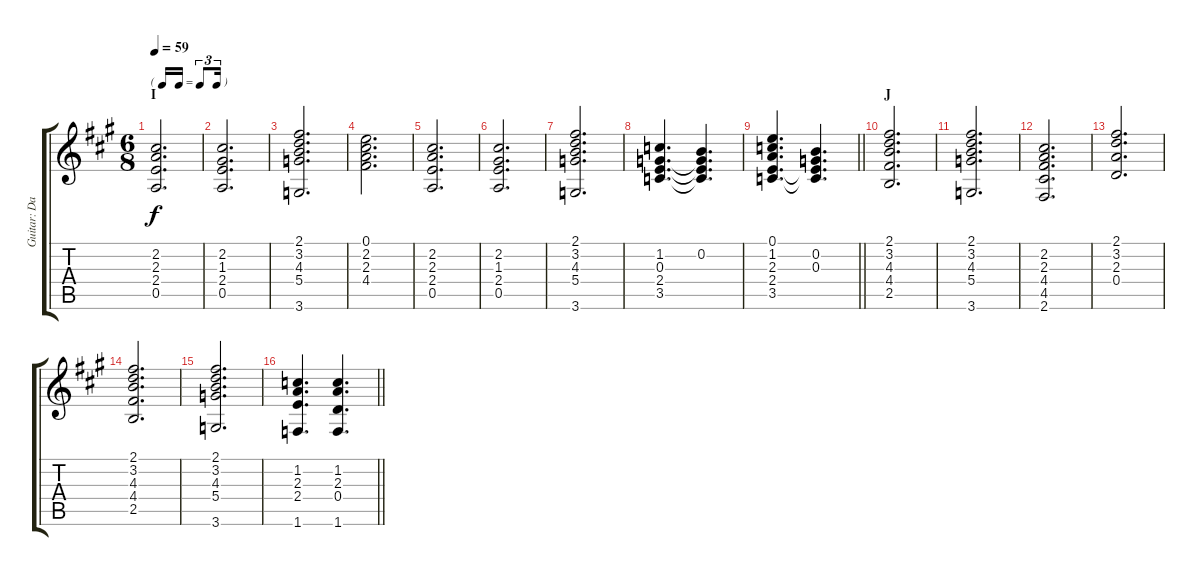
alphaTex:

\track ("Guitar: David Gilmour" "Guitar: Da") {instrument acousticguitarnylon}
\staff {score tabs}
\tuning (E4 B3 G3 D3 A2 E2) {hide}
\ts (6 8)
\tf triplet16th
\section ("" "I")
\tempo 59
\clef g2
\ks a
(2.2 2.3 2.4 0.5).2{d dy f} |
(2.2 1.3 2.4 0.5).2{d} |
(2.1 3.2 4.3 5.4 3.6).2{d} |
(0.1 2.2 2.3 4.4).2{d} |
(2.2 2.3 2.4 0.5).2{d} |
(2.2 1.3 2.4 0.5).2{d} |
(2.1 3.2 4.3 5.4 3.6).2{d} |
(1.2 0.3 2.4 3.5).4{d} (0.2 0.3{t} 2.4{t} 3.5{t}).4{d} |
\barLineRight lightlight
(0.1 1.2 2.3 2.4 3.5).4{d} (0.2 0.3 2.4{t} 3.5{t}).4{d} |
\section ("" "J")
(2.1 3.2 4.3 4.4 2.5).2{d} |
(2.1 3.2 4.3 5.4 3.6).2{d} |
(2.2 2.3 4.4 4.5 2.6).2{d} |
(2.1 3.2 2.3 0.4).2{d} |
(2.1 3.2 4.3 4.4 2.5).2{d} |
(2.1 3.2 4.3 5.4 3.6).2{d} |
\barLineRight lightlight
(1.2 2.3 2.4 1.6).4{d} (1.2 2.3 0.4 1.6).4{d}
